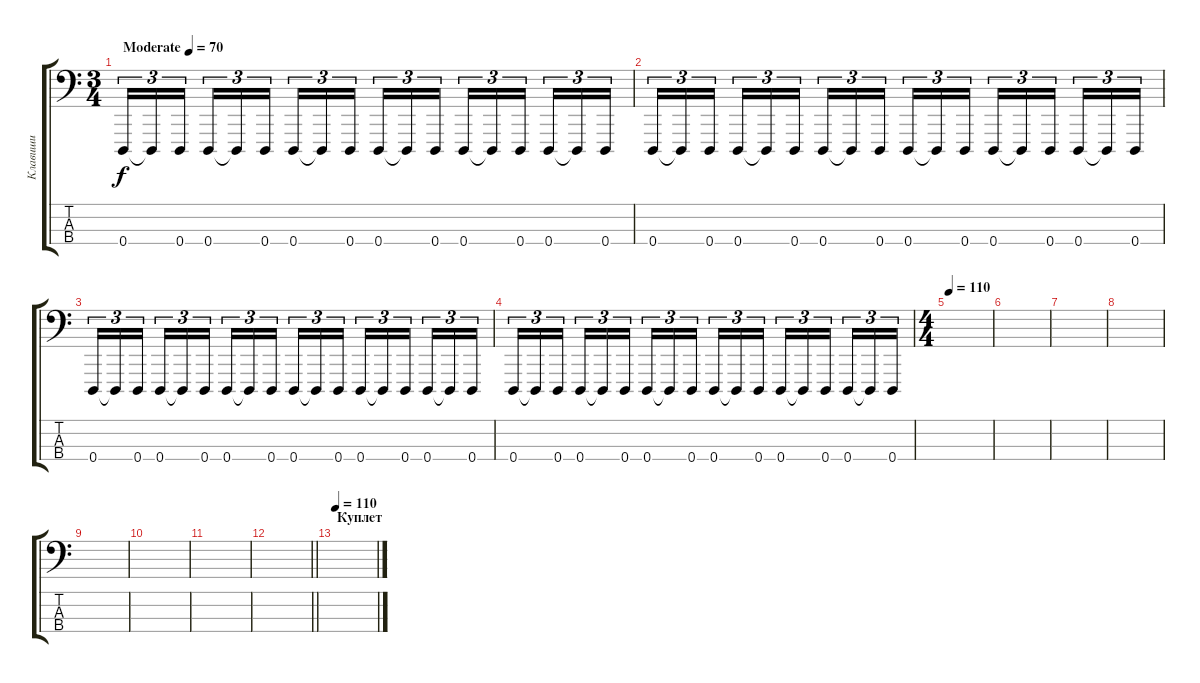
\track ("Клавиши" "Клавиши") {instrument melodictom}
\staff {score tabs}
\tuning (G2 D2 A1 D1) {hide}
\ts (3 4)
\tempo (70 "Moderate")
\clef f4
\ks c
0.4.16{tu (3 2) dy f instrument melodictom} 0.4{t}.16{tu (3 2)} 0.4.16{tu (3 2) beam splitsecondary} 0.4.16{tu (3 2)} 0.4{t}.16{tu (3 2)} 0.4.16{tu (3 2)} 0.4.16{tu (3 2)} 0.4{t}.16{tu (3 2)} 0.4.16{tu (3 2) beam splitsecondary} 0.4.16{tu (3 2)} 0.4{t}.16{tu (3 2)} 0.4.16{tu (3 2)} 0.4.16{tu (3 2)} 0.4{t}.16{tu (3 2)} 0.4.16{tu (3 2) beam splitsecondary} 0.4.16{tu (3 2)} 0.4{t}.16{tu (3 2)} 0.4.16{tu (3 2)} |
0.4.16{tu (3 2)} 0.4{t}.16{tu (3 2)} 0.4.16{tu (3 2) beam splitsecondary} 0.4.16{tu (3 2)} 0.4{t}.16{tu (3 2)} 0.4.16{tu (3 2)} 0.4.16{tu (3 2)} 0.4{t}.16{tu (3 2)} 0.4.16{tu (3 2) beam splitsecondary} 0.4.16{tu (3 2)} 0.4{t}.16{tu (3 2)} 0.4.16{tu (3 2)} 0.4.16{tu (3 2)} 0.4{t}.16{tu (3 2)} 0.4.16{tu (3 2) beam splitsecondary} 0.4.16{tu (3 2)} 0.4{t}.16{tu (3 2)} 0.4.16{tu (3 2)} |
0.4.16{tu (3 2)} 0.4{t}.16{tu (3 2)} 0.4.16{tu (3 2) beam splitsecondary} 0.4.16{tu (3 2)} 0.4{t}.16{tu (3 2)} 0.4.16{tu (3 2)} 0.4.16{tu (3 2)} 0.4{t}.16{tu (3 2)} 0.4.16{tu (3 2) beam splitsecondary} 0.4.16{tu (3 2)} 0.4{t}.16{tu (3 2)} 0.4.16{tu (3 2)} 0.4.16{tu (3 2)} 0.4{t}.16{tu (3 2)} 0.4.16{tu (3 2) beam splitsecondary} 0.4.16{tu (3 2)} 0.4{t}.16{tu (3 2)} 0.4.16{tu (3 2)} |
0.4.16{tu (3 2)} 0.4{t}.16{tu (3 2)} 0.4.16{tu (3 2) beam splitsecondary} 0.4.16{tu (3 2)} 0.4{t}.16{tu (3 2)} 0.4.16{tu (3 2)} 0.4.16{tu (3 2)} 0.4{t}.16{tu (3 2)} 0.4.16{tu (3 2) beam splitsecondary} 0.4.16{tu (3 2)} 0.4{t}.16{tu (3 2)} 0.4.16{tu (3 2)} 0.4.16{tu (3 2)} 0.4{t}.16{tu (3 2)} 0.4.16{tu (3 2) beam splitsecondary} 0.4.16{tu (3 2)} 0.4{t}.16{tu (3 2)} 0.4.16{tu (3 2)} |
\ts (4 4)
\tempo 110
|
|
|
|
|
|
|
\barLineRight lightlight
|
\section ("" "Куплет")
\tempo 110
